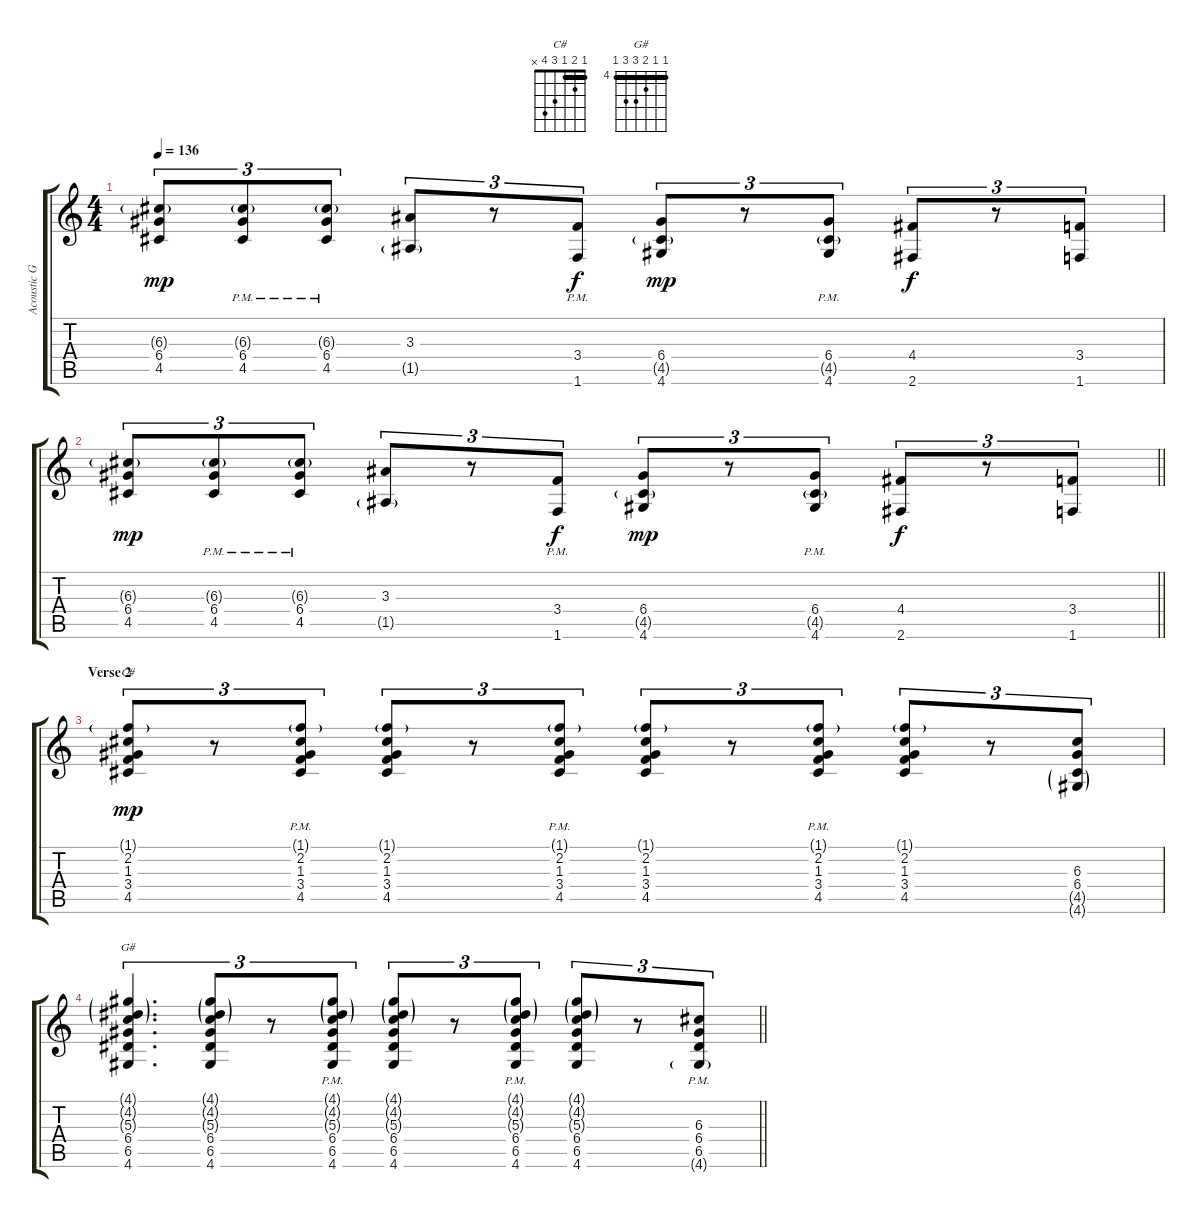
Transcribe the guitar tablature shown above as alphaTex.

\track ("Acoustic Guitar" "Acoustic G") {instrument acousticguitarsteel}
\staff {score tabs}
\tuning (E4 B3 G3 D3 A2 E2) {hide}
\chord ("C#" 1 2 1 3 4 x) {barre 1}
\chord ("G#" 4 4 5 6 6 4) {firstfret 4 barre 4}
\ts (4 4)
\tempo 136
\clef g2
\ks c
(6.3{g} 6.4 4.5).8{tu (3 2) dy mp} (6.3{g pm} 6.4{pm} 4.5{pm}).8{tu (3 2)} (6.3{g pm} 6.4{pm} 4.5{pm}).8{tu (3 2)} (3.3 1.5{g}).8{tu (3 2)} r.8{tu (3 2)} (3.4{pm} 1.6{pm}).8{tu (3 2) dy f} (6.4 4.5{g} 4.6).8{tu (3 2) dy mp} r.8{tu (3 2)} (6.4{pm} 4.5{g} 4.6{pm}).8{tu (3 2)} (4.4 2.6).8{tu (3 2) dy f} r.8{tu (3 2)} (3.4 1.6).8{tu (3 2)} |
\barLineRight lightlight
(6.3{g} 6.4 4.5).8{tu (3 2) dy mp} (6.3{g pm} 6.4{pm} 4.5{pm}).8{tu (3 2)} (6.3{g pm} 6.4{pm} 4.5{pm}).8{tu (3 2)} (3.3 1.5{g}).8{tu (3 2)} r.8{tu (3 2)} (3.4{pm} 1.6{pm}).8{tu (3 2) dy f} (6.4 4.5{g} 4.6).8{tu (3 2) dy mp} r.8{tu (3 2)} (6.4{pm} 4.5{g} 4.6{pm}).8{tu (3 2)} (4.4 2.6).8{tu (3 2) dy f} r.8{tu (3 2)} (3.4 1.6).8{tu (3 2)} |
\section ("" "Verse 2")
(1.1{g} 2.2 1.3 3.4 4.5).8{tu (3 2) ch "C#" dy mp} r.8{tu (3 2)} (1.1{g pm} 2.2{pm} 1.3{pm} 3.4{pm} 4.5{pm}).8{tu (3 2)} (1.1{g} 2.2 1.3 3.4 4.5).8{tu (3 2)} r.8{tu (3 2)} (1.1{g pm} 2.2{pm} 1.3{pm} 3.4{pm} 4.5{pm}).8{tu (3 2)} (1.1{g} 2.2 1.3 3.4 4.5).8{tu (3 2)} r.8{tu (3 2)} (1.1{g pm} 2.2{pm} 1.3{pm} 3.4{pm} 4.5{pm}).8{tu (3 2)} (1.1{g} 2.2 1.3 3.4 4.5).8{tu (3 2)} r.8{tu (3 2)} (6.3 6.4 4.5{g} 4.6{g}).8{tu (3 2)} |
\barLineRight lightlight
(4.1{g} 4.2{g} 5.3{g} 6.4 6.5 4.6).4{d tu (3 2) ch "G#"} (4.1{g} 4.2{g} 5.3{g} 6.4 6.5 4.6).8{tu (3 2)} r.8{tu (3 2)} (4.1{g} 4.2{g} 5.3{g} 6.4{pm} 6.5{pm} 4.6{pm}).8{tu (3 2)} (4.1{g} 4.2{g} 5.3{g} 6.4 6.5 4.6).8{tu (3 2)} r.8{tu (3 2)} (4.1{g} 4.2{g} 5.3{g} 6.4{pm} 6.5{pm} 4.6{pm}).8{tu (3 2)} (4.1{g} 4.2{g} 5.3{g} 6.4 6.5 4.6).8{tu (3 2)} r.8{tu (3 2)} (6.3{pm} 6.4{pm} 6.5{pm} 4.6{g pm}).8{tu (3 2)}
